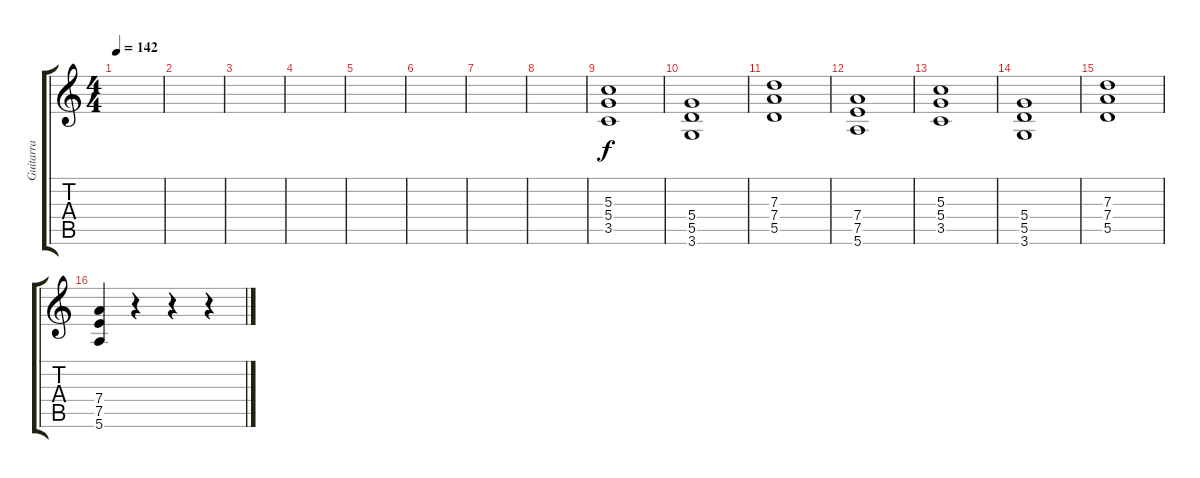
\track ("Guitarra" "Guitarra") {instrument distortionguitar}
\staff {score tabs}
\tuning (E4 B3 G3 D3 A2 E2) {hide}
\ts (4 4)
\tempo 142
\clef g2
\ks c
|
|
|
|
|
|
|
|
(5.3 5.4 3.5).1 |
(5.4 5.5 3.6).1 |
(7.3 7.4 5.5).1 |
(7.4 7.5 5.6).1 |
(5.3 5.4 3.5).1 |
(5.4 5.5 3.6).1 |
(7.3 7.4 5.5).1 |
(7.4 7.5 5.6).4 r.4 r.4 r.4
